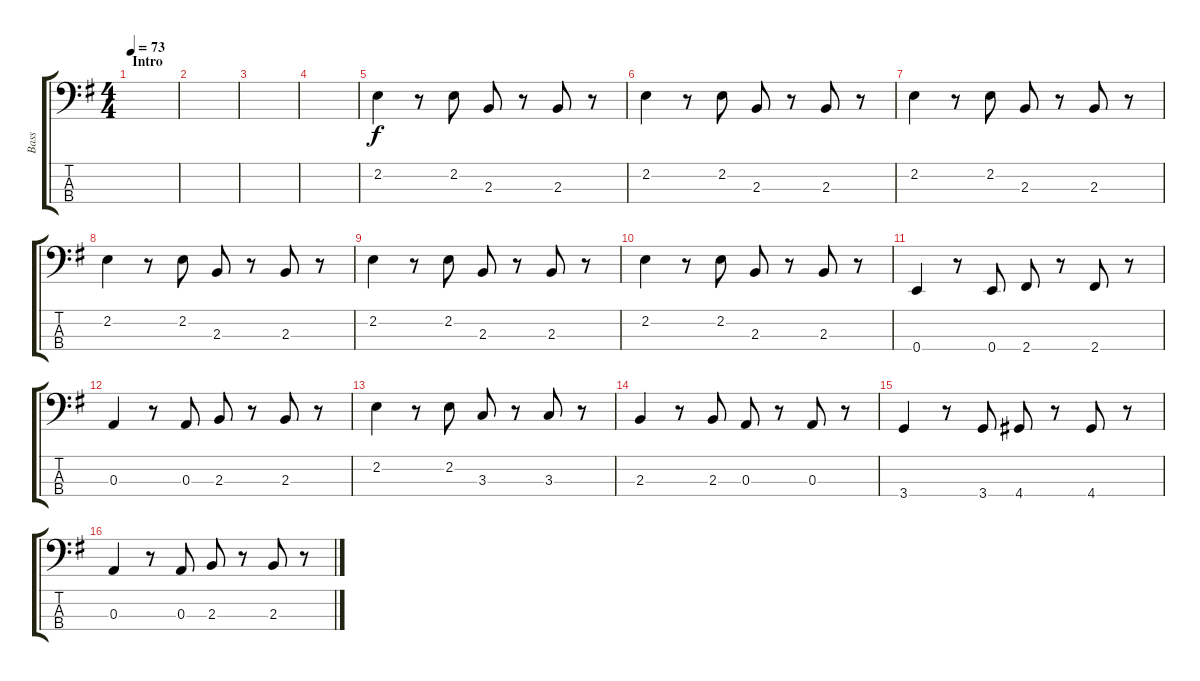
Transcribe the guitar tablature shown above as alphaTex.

\track ("Bass" "Bass") {instrument acousticbass}
\staff {score tabs}
\tuning (G2 D2 A1 E1) {hide}
\ts (4 4)
\section ("" "Intro")
\tempo 73
\clef f4
\ks g
|
|
|
|
2.2.4 r.8 2.2.8 2.3.8 r.8 2.3.8 r.8 |
2.2.4 r.8 2.2.8 2.3.8 r.8 2.3.8 r.8 |
2.2.4 r.8 2.2.8 2.3.8 r.8 2.3.8 r.8 |
2.2.4 r.8 2.2.8 2.3.8 r.8 2.3.8 r.8 |
2.2.4 r.8 2.2.8 2.3.8 r.8 2.3.8 r.8 |
2.2.4 r.8 2.2.8 2.3.8 r.8 2.3.8 r.8 |
0.4.4 r.8 0.4.8 2.4.8 r.8 2.4.8 r.8 |
0.3.4 r.8 0.3.8 2.3.8 r.8 2.3.8 r.8 |
2.2.4 r.8 2.2.8 3.3.8 r.8 3.3.8 r.8 |
2.3.4 r.8 2.3.8 0.3.8 r.8 0.3.8 r.8 |
3.4.4 r.8 3.4.8 4.4.8 r.8 4.4.8 r.8 |
0.3.4 r.8 0.3.8 2.3.8 r.8 2.3.8 r.8
